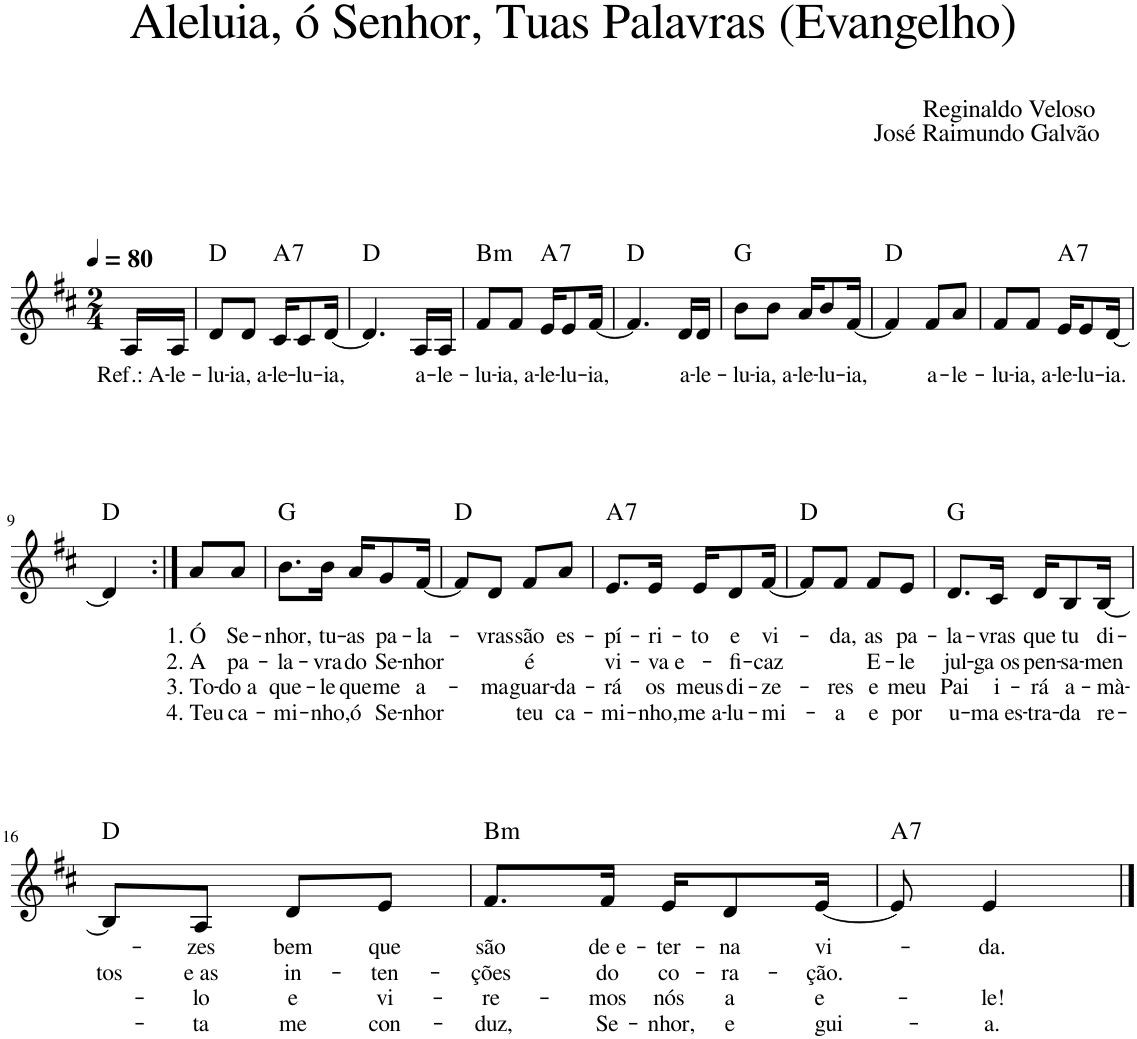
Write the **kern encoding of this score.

**kern	**text	**text	**text	**text	**harte
*part1	*part1	*part1	*part1	*part1	*part1
*staff1	*staff1	*staff1	*staff1	*staff1	*
*I"Voz	*	*	*	*	*
*I'Vo.	*	*	*	*	*
*clefG2	*	*	*	*	*
*k[f#c#]	*	*	*	*	*
*M2/4	*	*	*	*	*
*MM80	*	*	*	*	*
=1	=1	=1	=1	=1	=1
!	!LO:LY:b	!	!	!	!
16A/LL	Ref.: A-	.	.	.	.
!	!LO:LY:b	!	!	!	!
16A/JJ	-le-	.	.	.	.
=2	=2	=2	=2	=2	=2
!	!LO:LY:b	!	!	!	!
8d/L	-lu-	.	.	.	D:maj
!	!LO:LY:b	!	!	!	!
8d/J	-ia, a-	.	.	.	.
!	!LO:LY:b	!	!	!	!LO:H:kt=7
16c#/KL	-le-	.	.	.	A:7
!	!LO:LY:b	!	!	!	!
8c#/	-lu-	.	.	.	.
!	!LO:LY:b	!	!	!	!
[16d/Jk	-ia,	.	.	.	.
=3	=3	=3	=3	=3	=3
4.d/]	.	.	.	.	D:maj
!	!LO:LY:b	!	!	!	!
16A/LL	a-	.	.	.	.
!	!LO:LY:b	!	!	!	!
16A/JJ	-le-	.	.	.	.
=4	=4	=4	=4	=4	=4
!	!LO:LY:b	!	!	!	!LO:H:kt=m
8f#/L	-lu-	.	.	.	B:min
!	!LO:LY:b	!	!	!	!
8f#/J	-ia, a-	.	.	.	.
!	!LO:LY:b	!	!	!	!LO:H:kt=7
16e/KL	-le-	.	.	.	A:7
!	!LO:LY:b	!	!	!	!
8e/	-lu-	.	.	.	.
!	!LO:LY:b	!	!	!	!
[16f#/Jk	-ia,	.	.	.	.
=5	=5	=5	=5	=5	=5
4.f#/]	.	.	.	.	D:maj
!	!LO:LY:b	!	!	!	!
16d/LL	a-	.	.	.	.
!	!LO:LY:b	!	!	!	!
16d/JJ	-le-	.	.	.	.
=6	=6	=6	=6	=6	=6
!	!LO:LY:b	!	!	!	!
8b\L	-lu-	.	.	.	G:maj
!	!LO:LY:b	!	!	!	!
8b\J	-ia, a-	.	.	.	.
!	!LO:LY:b	!	!	!	!
16a/KL	-le-	.	.	.	.
!	!LO:LY:b	!	!	!	!
8b/	-lu-	.	.	.	.
!	!LO:LY:b	!	!	!	!
[16f#/Jk	-ia,	.	.	.	.
=7	=7	=7	=7	=7	=7
4f#/]	.	.	.	.	D:maj
!	!LO:LY:b	!	!	!	!
8f#/L	a-	.	.	.	.
!	!LO:LY:b	!	!	!	!
8a/J	-le-	.	.	.	.
=8	=8	=8	=8	=8	=8
!	!LO:LY:b	!	!	!	!
8f#/L	-lu-	.	.	.	.
!	!LO:LY:b	!	!	!	!
8f#/J	-ia, a-	.	.	.	.
!	!LO:LY:b	!	!	!	!LO:H:kt=7
16e/KL	-le-	.	.	.	A:7
!	!LO:LY:b	!	!	!	!
8e/	-lu-	.	.	.	.
!	!LO:LY:b	!	!	!	!
[16d/Jk	-ia.	.	.	.	.
!!LO:LB:g=z
=9	=9	=9	=9	=9	=9
4d/]	.	.	.	.	D:maj
=10:|!	=10:|!	=10:|!	=10:|!	=10:|!	=10:|!
!	!LO:LY:b	!LO:LY:b	!LO:LY:b	!LO:LY:b	!
8a/L	1. Ó	2. A	3. To-	4. Teu	.
!	!LO:LY:b	!LO:LY:b	!LO:LY:b	!LO:LY:b	!
8a/J	Se-	pa-	-do a	ca-	.
=11	=11	=11	=11	=11	=11
!	!LO:LY:b	!LO:LY:b	!LO:LY:b	!LO:LY:b	!
8.b\L	-nhor,	-la-	que-	-mi-	G:maj
!	!LO:LY:b	!LO:LY:b	!LO:LY:b	!LO:LY:b	!
16b\Jk	tu-	-vra	-le	-nho,	.
!	!LO:LY:b	!LO:LY:b	!LO:LY:b	!LO:LY:b	!
16a/KL	-as	do	que	ó	.
!	!LO:LY:b	!LO:LY:b	!LO:LY:b	!LO:LY:b	!
8g/	pa-	Se-	me	Se-	.
!	!LO:LY:b	!LO:LY:b	!LO:LY:b	!LO:LY:b	!
[16f#/Jk	-la-	-nhor	a-	-nhor	.
=12	=12	=12	=12	=12	=12
8f#/L]	.	.	.	.	D:maj
!	!LO:LY:b	!	!LO:LY:b	!	!
8d/J	-vras	.	-ma	.	.
!	!LO:LY:b	!LO:LY:b	!LO:LY:b	!LO:LY:b	!
8f#/L	são	é	guar-	teu	.
!	!LO:LY:b	!	!LO:LY:b	!LO:LY:b	!
8a/J	es-	.	-da-	ca-	.
=13	=13	=13	=13	=13	=13
!	!LO:LY:b	!LO:LY:b	!LO:LY:b	!LO:LY:b	!LO:H:kt=7
8.e/L	-pí-	vi-	-rá	-mi-	A:7
!	!LO:LY:b	!LO:LY:b	!LO:LY:b	!LO:LY:b	!
16e/Jk	-ri-	-va e-	os	-nho,	.
!	!LO:LY:b	!	!LO:LY:b	!LO:LY:b	!
16e/KL	-to	.	meus	me a-	.
!	!LO:LY:b	!LO:LY:b	!LO:LY:b	!LO:LY:b	!
8d/	e	-fi-	di-	-lu-	.
!	!LO:LY:b	!LO:LY:b	!LO:LY:b	!LO:LY:b	!
[16f#/Jk	vi-	-caz	-ze-	-mi-	.
=14	=14	=14	=14	=14	=14
8f#/L]	.	.	.	.	D:maj
!	!LO:LY:b	!	!LO:LY:b	!LO:LY:b	!
8f#/J	-da,	.	-res	-a	.
!	!LO:LY:b	!LO:LY:b	!LO:LY:b	!LO:LY:b	!
8f#/L	as	E-	e	e	.
!	!LO:LY:b	!LO:LY:b	!LO:LY:b	!LO:LY:b	!
8e/J	pa-	-le	meu	por	.
=15	=15	=15	=15	=15	=15
!	!LO:LY:b	!LO:LY:b	!LO:LY:b	!LO:LY:b	!
8.d/L	-la-	jul-	Pai	u-	G:maj
!	!LO:LY:b	!LO:LY:b	!LO:LY:b	!LO:LY:b	!
16c#/Jk	-vras	-ga os	i-	-ma es-	.
!	!LO:LY:b	!LO:LY:b	!LO:LY:b	!LO:LY:b	!
16d/KL	que	pen-	-rá	-tra-	.
!	!LO:LY:b	!LO:LY:b	!LO:LY:b	!LO:LY:b	!
8B/	tu	-sa-	a-	-da	.
!	!LO:LY:b	!LO:LY:b	!LO:LY:b	!LO:LY:b	!
[16B/Jk	di-	-men	-mà-	re-	.
!!LO:LB:g=z
=16	=16	=16	=16	=16	=16
!	!	!LO:LY:b	!	!	!
8B/L]	.	tos	.	.	D:maj
!	!LO:LY:b	!LO:LY:b	!LO:LY:b	!LO:LY:b	!
8A/J	-zes	e as	-lo	-ta	.
!	!LO:LY:b	!LO:LY:b	!LO:LY:b	!LO:LY:b	!
8d/L	bem	in-	e	me	.
!	!LO:LY:b	!LO:LY:b	!LO:LY:b	!LO:LY:b	!
8e/J	que	-ten-	vi-	con-	.
=17	=17	=17	=17	=17	=17
!	!LO:LY:b	!LO:LY:b	!LO:LY:b	!LO:LY:b	!LO:H:kt=m
8.f#/L	são	-ções	-re-	-duz,	B:min
!	!LO:LY:b	!LO:LY:b	!LO:LY:b	!LO:LY:b	!
16f#/Jk	de e-	do	-mos	Se-	.
!	!LO:LY:b	!LO:LY:b	!LO:LY:b	!LO:LY:b	!
16e/KL	-ter-	co-	nós	-nhor,	.
!	!LO:LY:b	!LO:LY:b	!LO:LY:b	!LO:LY:b	!
8d/	-na	-ra-	a	e	.
!	!LO:LY:b	!LO:LY:b	!LO:LY:b	!LO:LY:b	!
[16e/Jk	vi-	-ção.	e-	gui-	.
=18	=18	=18	=18	=18	=18
!	!	!	!	!	!LO:H:kt=7
8e/]	.	.	.	.	A:7
!	!LO:LY:b	!	!LO:LY:b	!LO:LY:b	!
4e/	-da.	.	-le!	-a.	.
==	==	==	==	==	==
*-	*-	*-	*-	*-	*-
